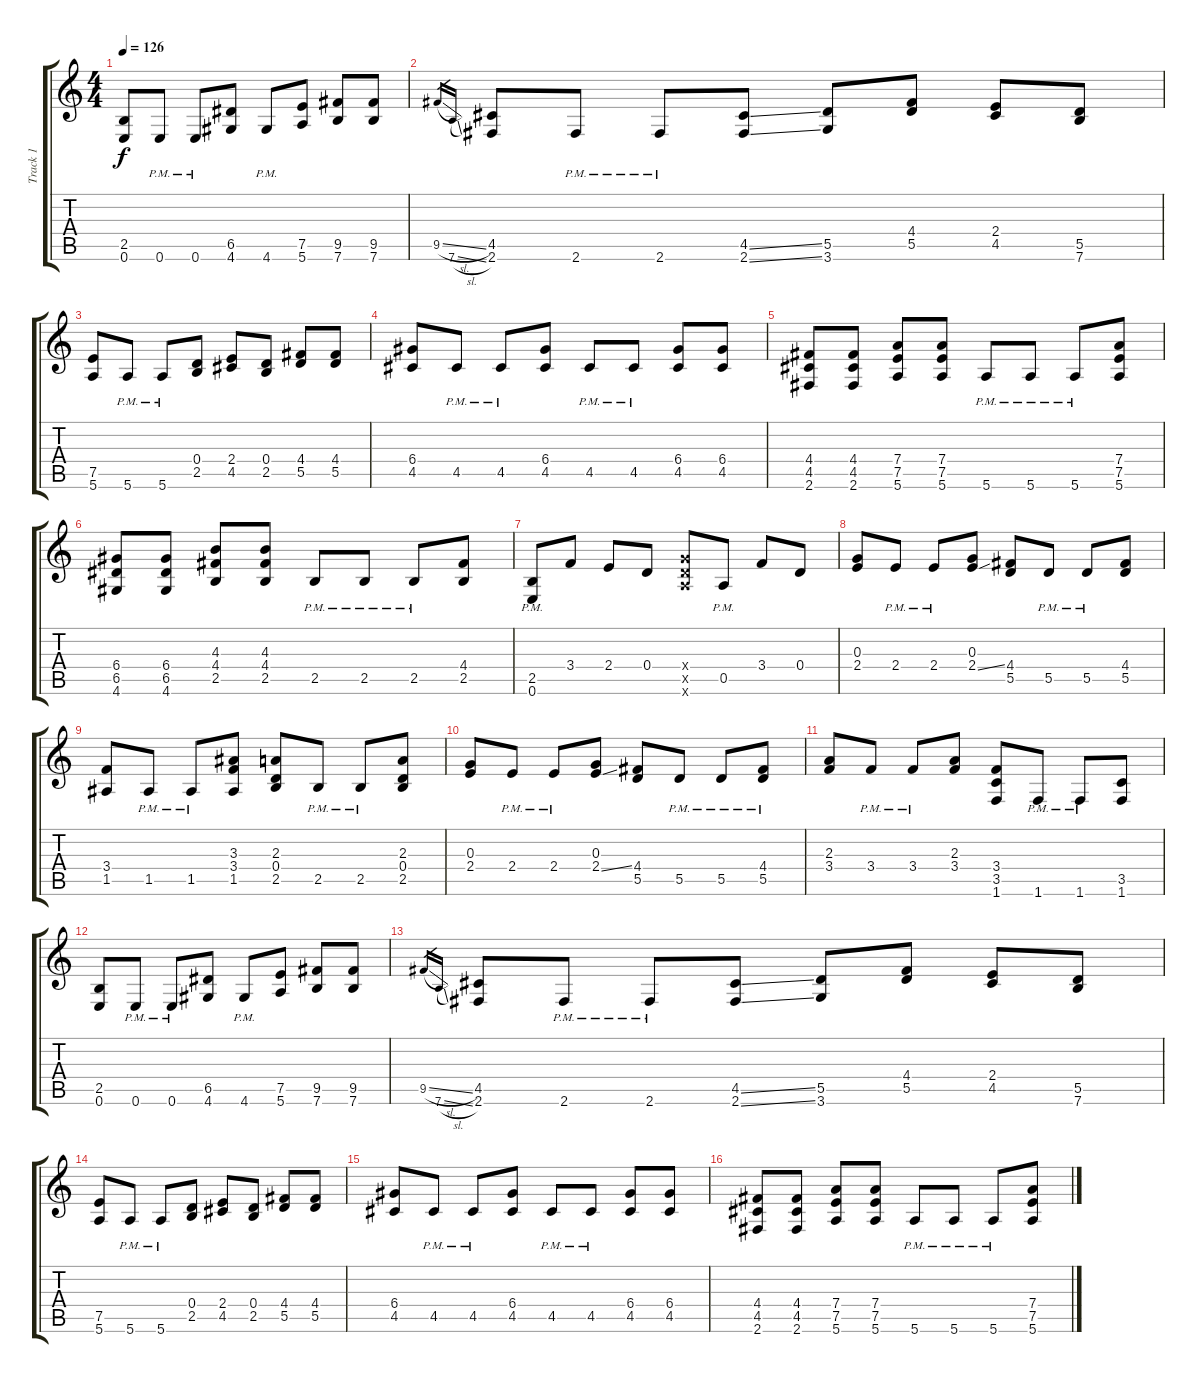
\track ("Track 1" "Track 1") {instrument distortionguitar}
\staff {score tabs}
\tuning (E4 B3 G3 D3 A2 E2) {hide}
\ts (4 4)
\tempo 126
\clef g2
\ks c
(2.5 0.6).8{dy f} 0.6{pm}.8 0.6{pm}.8 (6.5 4.6).8 4.6{pm}.8 (7.5 5.6).8 (9.5 7.6).8 (9.5 7.6).8 |
9.5{sl}.16{gr} 7.6{sl}.16{gr} (4.5 2.6).8 2.6{pm}.8 2.6{pm}.8 (4.5{ss} 2.6{ss}).8 (5.5 3.6).8 (4.4 5.5).8 (2.4 4.5).8 (5.5 7.6).8 |
(7.5 5.6).8 5.6{pm}.8 5.6{pm}.8 (0.4 2.5).8 (2.4 4.5).8 (0.4 2.5).8 (4.4 5.5).8 (4.4 5.5).8 |
(6.4 4.5).8 4.5{pm}.8 4.5{pm}.8 (6.4 4.5).8 4.5{pm}.8 4.5{pm}.8 (6.4 4.5).8 (6.4 4.5).8 |
(4.4 4.5 2.6).8 (4.4 4.5 2.6).8 (7.4 7.5 5.6).8 (7.4 7.5 5.6).8 5.6{pm}.8 5.6{pm}.8 5.6{pm}.8 (7.4 7.5 5.6).8 |
(6.4 6.5 4.6).8 (6.4 6.5 4.6).8 (4.3 4.4 2.5).8 (4.3 4.4 2.5).8 2.5{pm}.8 2.5{pm}.8 2.5{pm}.8 (4.4 2.5).8 |
(2.5{pm} 0.6{pm}).8 3.4.8 2.4.8 0.4.8 (5.4{x} 5.5{x} 5.6{x}).8 0.5{pm}.8 3.4.8 0.4.8 |
(0.3 2.4).8 2.4{pm}.8 2.4{pm}.8 (0.3 2.4{ss}).8 (4.4 5.5).8 5.5{pm}.8 5.5{pm}.8 (4.4 5.5).8 |
(3.4 1.5).8 1.5{pm}.8 1.5{pm}.8 (3.3 3.4 1.5).8 (2.3 0.4 2.5).8 2.5{pm}.8 2.5{pm}.8 (2.3 0.4 2.5).8 |
(0.3 2.4).8 2.4{pm}.8 2.4{pm}.8 (0.3 2.4{ss}).8 (4.4 5.5).8 5.5{pm}.8 5.5{pm}.8 (4.4 5.5{pm}).8 |
(2.3 3.4).8 3.4{pm}.8 3.4{pm}.8 (2.3 3.4).8 (3.4 3.5 1.6).8 1.6{pm}.8 1.6{pm}.8 (3.5 1.6).8 |
(2.5 0.6).8 0.6{pm}.8 0.6{pm}.8 (6.5 4.6).8 4.6{pm}.8 (7.5 5.6).8 (9.5 7.6).8 (9.5 7.6).8 |
9.5{sl}.16{gr} 7.6{sl}.16{gr} (4.5 2.6).8 2.6{pm}.8 2.6{pm}.8 (4.5{ss} 2.6{ss}).8 (5.5 3.6).8 (4.4 5.5).8 (2.4 4.5).8 (5.5 7.6).8 |
(7.5 5.6).8 5.6{pm}.8 5.6{pm}.8 (0.4 2.5).8 (2.4 4.5).8 (0.4 2.5).8 (4.4 5.5).8 (4.4 5.5).8 |
(6.4 4.5).8 4.5{pm}.8 4.5{pm}.8 (6.4 4.5).8 4.5{pm}.8 4.5{pm}.8 (6.4 4.5).8 (6.4 4.5).8 |
(4.4 4.5 2.6).8 (4.4 4.5 2.6).8 (7.4 7.5 5.6).8 (7.4 7.5 5.6).8 5.6{pm}.8 5.6{pm}.8 5.6{pm}.8 (7.4 7.5 5.6).8
